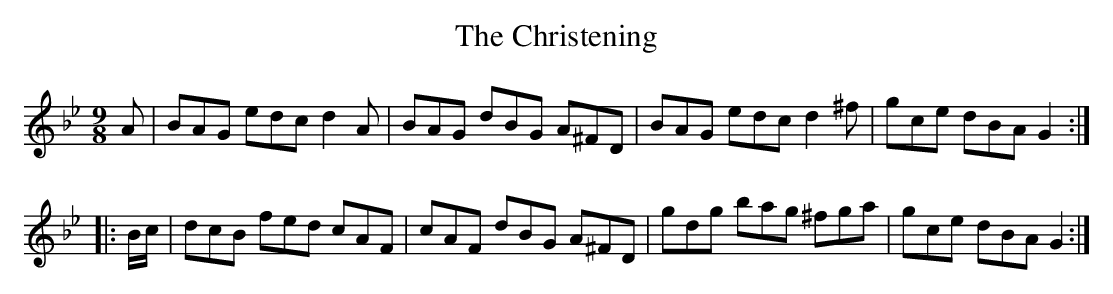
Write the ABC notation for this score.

X:1
T:Christening, The
M:9/8
L:1/8
K:Gmin
A | BAG edc d2A | BAG dBG A^FD | BAG edc d2^f | gce dBA G2 :|
|: B/c/ | dcB fed cAF | cAF dBG A^FD | gdg bag ^fga | gce dBA G2 :|
